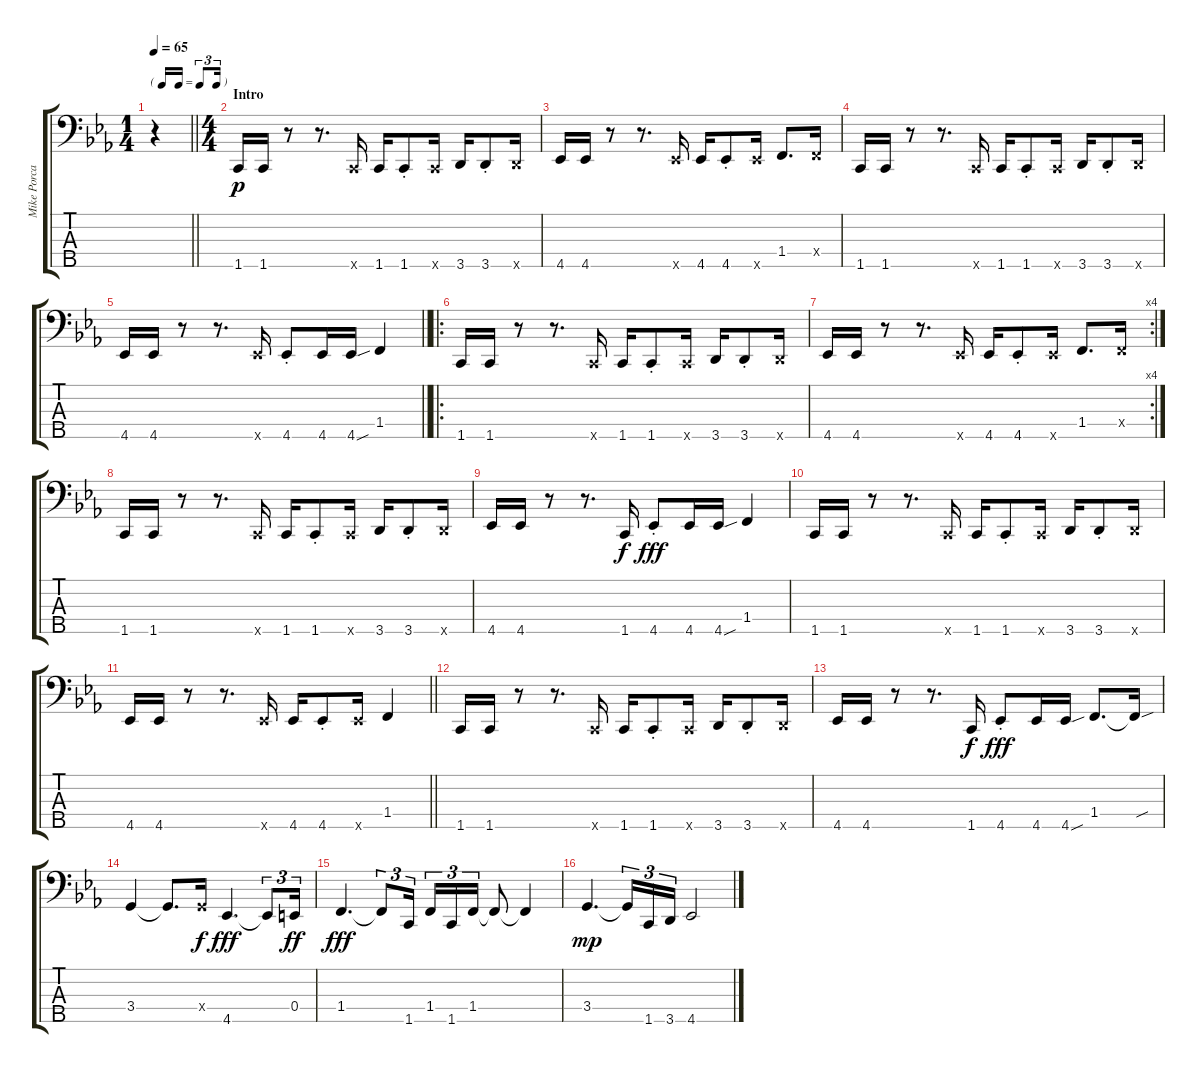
\track ("Mike Porcaro - El. Bass" "Mike Porca") {instrument electricbassfinger}
\staff {score tabs}
\tuning (G2 D2 A1 E1 B0) {hide}
\ts (1 4)
\tf triplet16th
\tempo 65
\clef f4
\barLineRight lightlight
\ks eb
r.4{dy p instrument electricbassfinger} |
\ts (4 4)
\section ("" "Intro")
1.5.16 1.5.16 r.8 r.8{d} 1.5{x}.16 1.5.16 1.5{st}.8 1.5{x}.16 3.5.16 3.5{st}.8 3.5{x}.16 |
4.5.16 4.5.16 r.8 r.8{d} 4.5{x}.16 4.5.16 4.5{st}.8 4.5{x}.16 1.4.8{d} 1.4{x}.16 |
1.5.16 1.5.16 r.8 r.8{d} 1.5{x}.16 1.5.16 1.5{st}.8 1.5{x}.16 3.5.16 3.5{st}.8 3.5{x}.16 |
\barLineRight lightlight
4.5.16 4.5.16 r.8 r.8{d} 4.5{x}.16 4.5{st}.8 4.5.16 4.5{sou}.16 1.4.4 |
\ro
1.5.16 1.5.16 r.8 r.8{d} 1.5{x}.16 1.5.16 1.5{st}.8 1.5{x}.16 3.5.16 3.5{st}.8 3.5{x}.16 |
\rc 4
4.5.16 4.5.16 r.8 r.8{d} 4.5{x}.16 4.5.16 4.5{st}.8 4.5{x}.16 1.4.8{d} 1.4{x}.16 |
1.5.16 1.5.16 r.8 r.8{d} 1.5{x}.16 1.5.16 1.5{st}.8 1.5{x}.16 3.5.16 3.5{st}.8 3.5{x}.16 |
4.5.16 4.5.16 r.8 r.8{d} 1.5.16{dy f} 4.5{st}.8{dy fff} 4.5.16 4.5{sou}.16 1.4.4 |
1.5.16 1.5.16 r.8 r.8{d} 1.5{x}.16 1.5.16 1.5{st}.8 1.5{x}.16 3.5.16 3.5{st}.8 3.5{x}.16 |
\barLineRight lightlight
4.5.16 4.5.16 r.8 r.8{d} 4.5{x}.16 4.5.16 4.5{st}.8 4.5{x}.16 1.4.4 |
1.5.16 1.5.16 r.8 r.8{d} 1.5{x}.16 1.5.16 1.5{st}.8 1.5{x}.16 3.5.16 3.5{st}.8 3.5{x}.16 |
4.5.16 4.5.16 r.8 r.8{d} 1.5.16{dy f} 4.5{st}.8{dy fff} 4.5.16 4.5{sou}.16 1.4.8{d} 1.4{sou t}.16 |
3.4.4 3.4{t}.8{d} 3.4{x}.16{dy f} 4.5.4{d dy fff} 4.5{t}.8{tu (3 2)} 0.4.16{tu (3 2) dy ff} |
1.4.4{d dy fff} 1.4{t}.8{tu (3 2)} 1.5.16{tu (3 2)} 1.4.16{tu (3 2)} 1.5.16{tu (3 2)} 1.4.16{tu (3 2)} 1.4{t}.8 1.4{t}.4 |
3.4.4{d dy mp} 3.4{t}.16{tu (3 2)} 1.5.16{tu (3 2)} 3.5.16{tu (3 2)} 4.5.2
